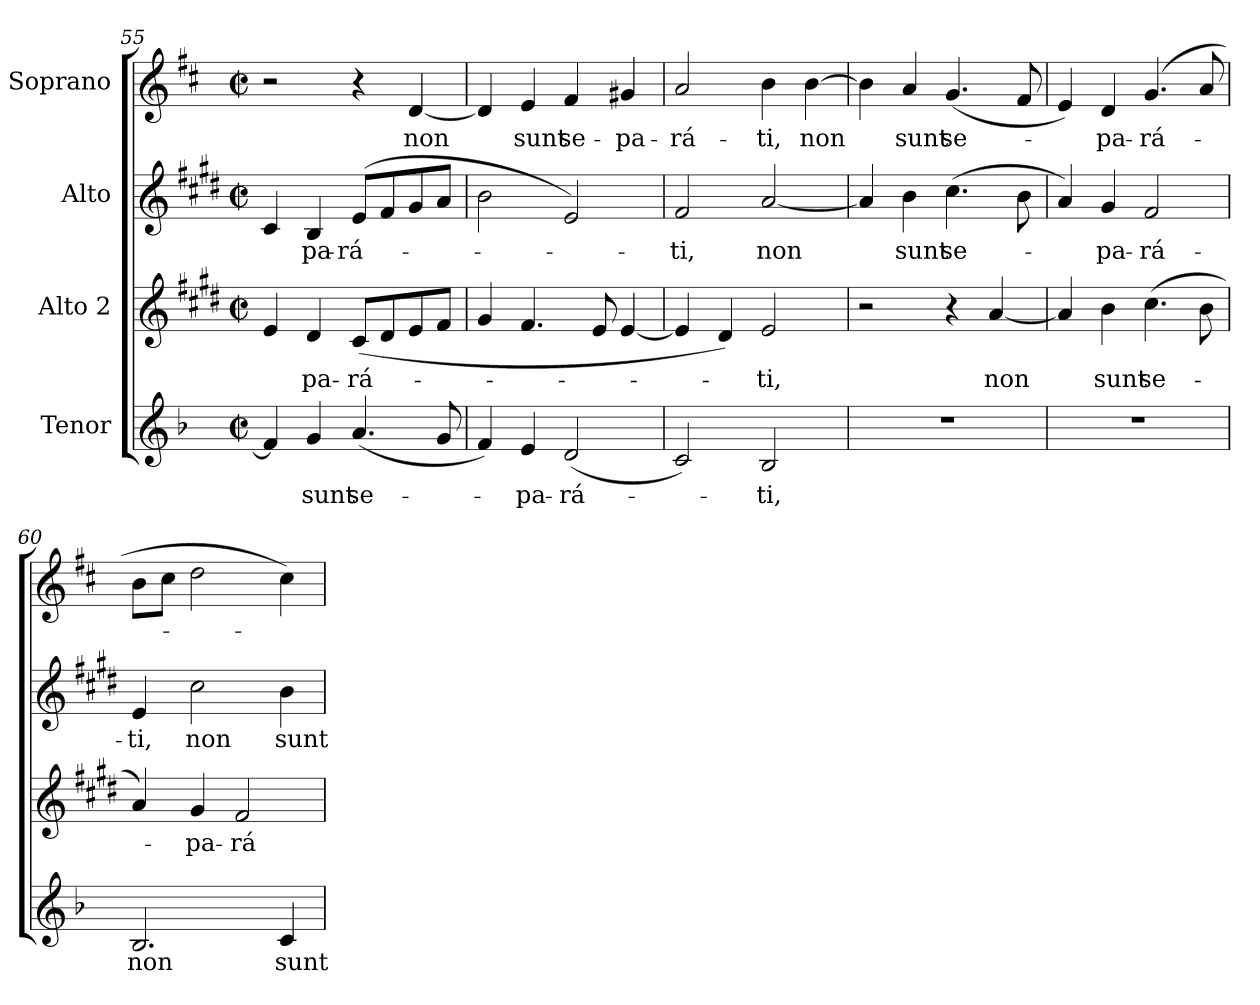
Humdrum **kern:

**kern	**text	**kern	**text	**kern	**text	**kern	**text
*part4	*part4	*part3	*part3	*part2	*part2	*part1	*part1
*staff4	*staff4	*staff3	*staff3	*staff2	*staff2	*staff1	*staff1
*I"Tenor	*	*I"Alto 2	*	*I"Alto	*	*I"Soprano	*
!!LO:LB:g=z
*clefG2	*	*clefG2	*	*clefG2	*	*clefG2	*
*ITrd2c3	*	*ITrd1c2	*	*ITrd1c2	*	*	*
*k[f#c#]	*	*k[f#c#]	*	*k[f#c#]	*	*k[f#c#]	*
*D:	*	*D:	*	*D:	*	*D:	*
*M2/2	*	*M2/2	*	*M2/2	*	*M2/2	*
*met(c|)	*	*met(c|)	*	*met(c|)	*	*met(c|)	*
=55	=55	=55	=55	=55	=55	=55	=55
4di/]	.	4di/	.	4Bi/	.	2r	.
!	!LO:LY:b:color=#000000	!	!	!	!	!	!
!	!	!	!LO:LY:b:color=#000000	!	!	!	!
!	!	!	!	!	!LO:LY:b:color=#000000	!	!
4ei/	sunt	4c#i/	-pa-	4Ai/	-pa-	.	.
!	!LO:LY:b:color=#000000	!	!	!	!	!	!
!	!	!	!LO:LY:b:color=#000000	!	!	!	!
!	!	!	!	!	!LO:LY:b:color=#000000	!	!
(4.f#i/	se-	(8Bi/L	-rá-	(8di/L	-rá-	4r	.
.	.	8c#i/	.	8ei/	.	.	.
!	!	!	!	!	!	!	!LO:LY:b:color=#000000
.	.	8di/	.	8f#i/	.	[4di/	non
8ei/	.	8ei/J	.	8gi/J	.	.	.
=56	=56	=56	=56	=56	=56	=56	=56
4di/)	.	4f#i/	.	2ai\	.	4di/]	.
!	!LO:LY:b:color=#000000	!	!	!	!	!	!
!	!	!	!	!	!	!	!LO:LY:b:color=#000000
4c#i/	-pa-	4.ei/	.	.	.	4ei/	sunt
!	!LO:LY:b:color=#000000	!	!	!	!	!	!
!	!	!	!	!	!	!	!LO:LY:b:color=#000000
(2Bi/	-rá-	.	.	2di/)	.	4f#i/	se-
.	.	8di/	.	.	.	.	.
!	!	!	!	!	!	!	!LO:LY:b:color=#000000
.	.	[4di/	.	.	.	4g#Xi/	-pa-
=57	=57	=57	=57	=57	=57	=57	=57
!	!	!	!	!	!LO:LY:b:color=#000000	!	!
!	!	!	!	!	!	!	!LO:LY:b:color=#000000
2Ai/)	.	4di/]	.	2ei/	-ti,	2ai/	-rá-
.	.	4c#i/)	.	.	.	.	.
!	!LO:LY:b:color=#000000	!	!	!	!	!	!
!	!	!	!LO:LY:b:color=#000000	!	!	!	!
!	!	!	!	!	!LO:LY:b:color=#000000	!	!
!	!	!	!	!	!	!	!LO:LY:b:color=#000000
2Gi/	-ti,	2di/	-ti,	[2gi/	non	4bi\	-ti,
!	!	!	!	!	!	!	!LO:LY:b:color=#000000
.	.	.	.	.	.	[4bi\	non
=58	=58	=58	=58	=58	=58	=58	=58
1r	.	2r	.	4gi/]	.	4bi\]	.
!	!	!	!	!	!LO:LY:b:color=#000000	!	!
!	!	!	!	!	!	!	!LO:LY:b:color=#000000
.	.	.	.	4ai\	sunt	4ai/	sunt
!	!	!	!	!	!LO:LY:b:color=#000000	!	!
!	!	!	!	!	!	!	!LO:LY:b:color=#000000
.	.	4r	.	(4.bi\	se-	(4.gi/	se-
!	!	!	!LO:LY:b:color=#000000	!	!	!	!
.	.	[4gi/	non	.	.	.	.
.	.	.	.	8ai\	.	8f#i/	.
!!LO:LB:g=z
=59	=59	=59	=59	=59	=59	=59	=59
1r	.	4gi/]	.	4gi/)	.	4ei/)	.
!	!	!	!LO:LY:b:color=#000000	!	!	!	!
!	!	!	!	!	!LO:LY:b:color=#000000	!	!
!	!	!	!	!	!	!	!LO:LY:b:color=#000000
.	.	4ai\	sunt	4f#i/	-pa-	4di/	-pa-
!	!	!	!LO:LY:b:color=#000000	!	!	!	!
!	!	!	!	!	!LO:LY:b:color=#000000	!	!
!	!	!	!	!	!	!	!LO:LY:b:color=#000000
.	.	(4.bi\	se-	2ei/	-rá-	(4.gi/	-rá-
.	.	8ai\	.	.	.	8ai/	.
=60	=60	=60	=60	=60	=60	=60	=60
!	!LO:LY:b:color=#000000	!	!	!	!	!	!
!	!	!	!	!	!LO:LY:b:color=#000000	!	!
2.Gi/	non	4gi/)	.	4di/	-ti,	8bi\L	.
.	.	.	.	.	.	8cc#i\J	.
!	!	!	!LO:LY:b:color=#000000	!	!	!	!
!	!	!	!	!	!LO:LY:b:color=#000000	!	!
.	.	4f#i/	-pa-	2bi\	non	2ddi\	.
!	!	!	!LO:LY:b:color=#000000	!	!	!	!
.	.	2ei/	-rá-	.	.	.	.
!	!LO:LY:b:color=#000000	!	!	!	!	!	!
!	!	!	!	!	!LO:LY:b:color=#000000	!	!
4Ai/	sunt	.	.	4ai\	sunt	4cc#i\)	.
=	=	=	=	=	=	=	=
*-	*-	*-	*-	*-	*-	*-	*-
